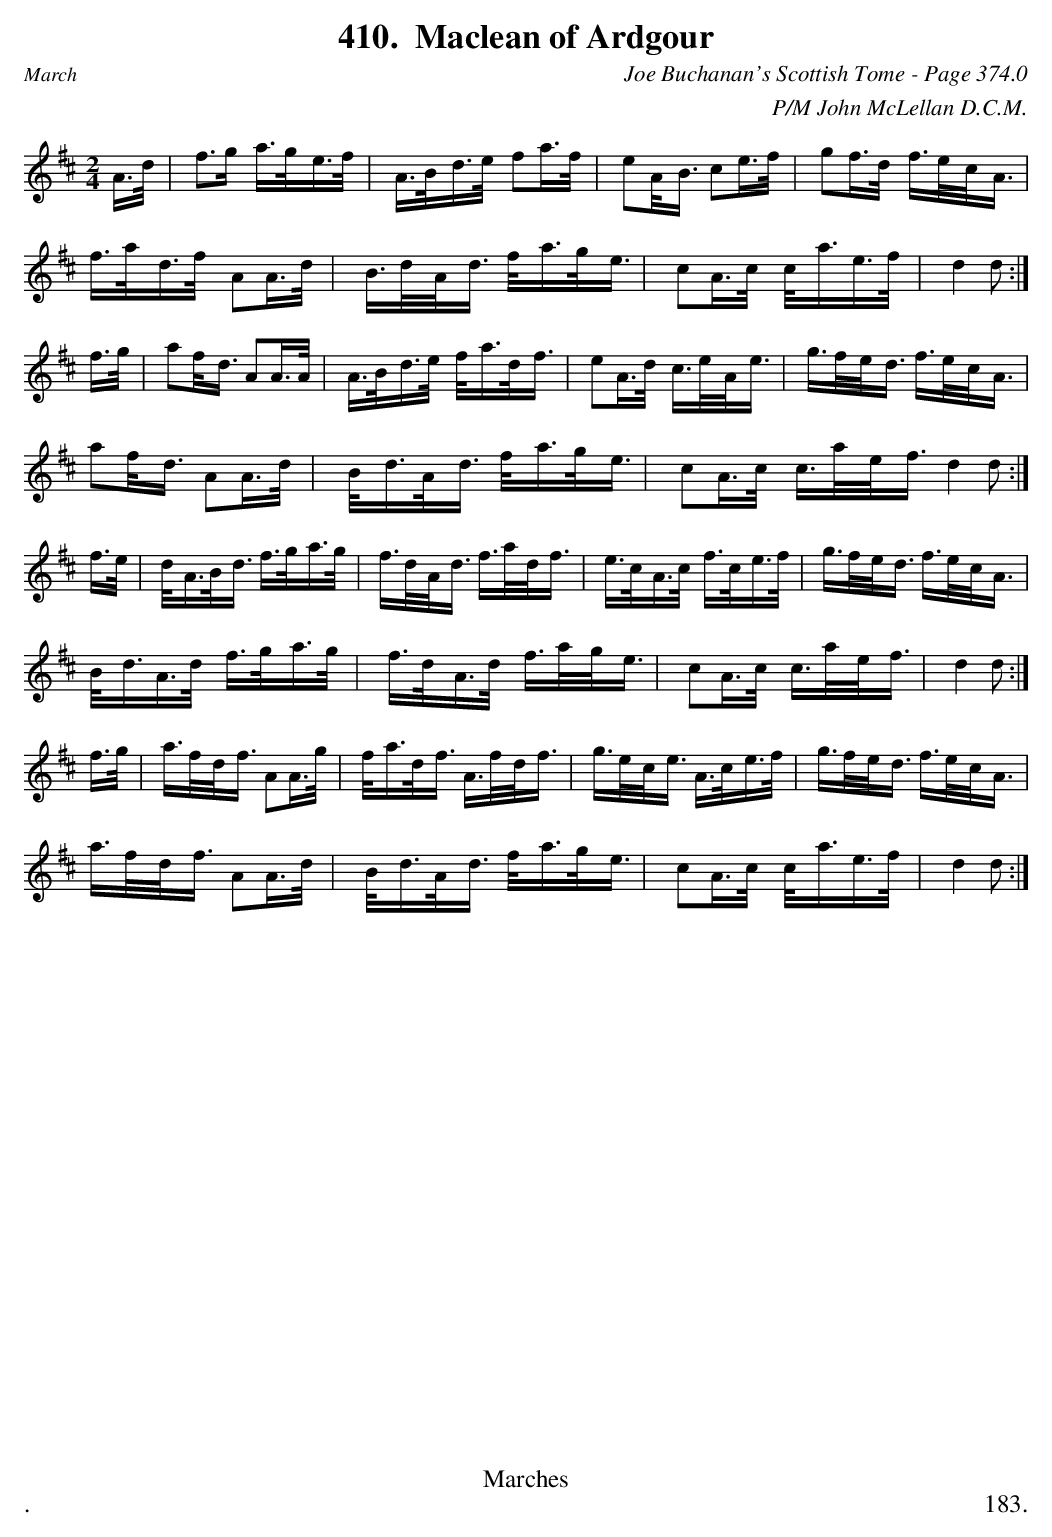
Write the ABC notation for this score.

X:1
T:Maclean of Ardgour
C:Joe Buchanan's Scottish Tome - Page 374.0
C:P/M John McLellan D.C.M.
L:1/8
M:2/4
K:D
A/>d/ | f>g a/>g/e/>f/ | A/>B/d/>e/ fa/>f/ | eA/<B/ ce/>f/ | gf/>d/ f/>e/c/<A/ |
f/>a/d/>f/ AA/>d/ | B/>d/A/<d/ f/<a/g/<e/ | cA/>c/ c/<a/e/>f/ | d2 d :|
f/>g/ | af/<d/ AA/>A/ | A/>B/d/>e/ f/<a/d/<f/ | eA/>d/ c/>e/A/<e/ | g/>f/e/<d/ f/>e/c/<A/ |
af/<d/ AA/>d/ | B/<d/A/<d/ f/<a/g/<e/ | cA/>c/ c/>a/e/<f/ d2 d :|
f/>e/ | d/<A/B/<d/ f/>g/a/>g/ | f/>d/A/<d/ f/>a/d/<f/ | e/>c/A/>c/ f/>c/e/>f/ | g/>f/e/<d/ f/>e/c/<A/ |
B/<d/A/>d/ f/>g/a/>g/ | f/>d/A/>d/ f/>a/g/<e/ | cA/>c/ c/>a/e/<f/ | d2 d :|
f/>g/ | a/>f/d/<f/ AA/>g/ | f/<a/d/<f/ A/>f/d/<f/ | g/>e/c/<e/ A/>c/e/>f/ | g/>f/e/<d/ f/>e/c/<A/ |
a/>f/d/<f/ AA/>d/ | B/<d/A/<d/ f/<a/g/<e/ | cA/>c/ c/<a/e/>f/ | d2 d :|
